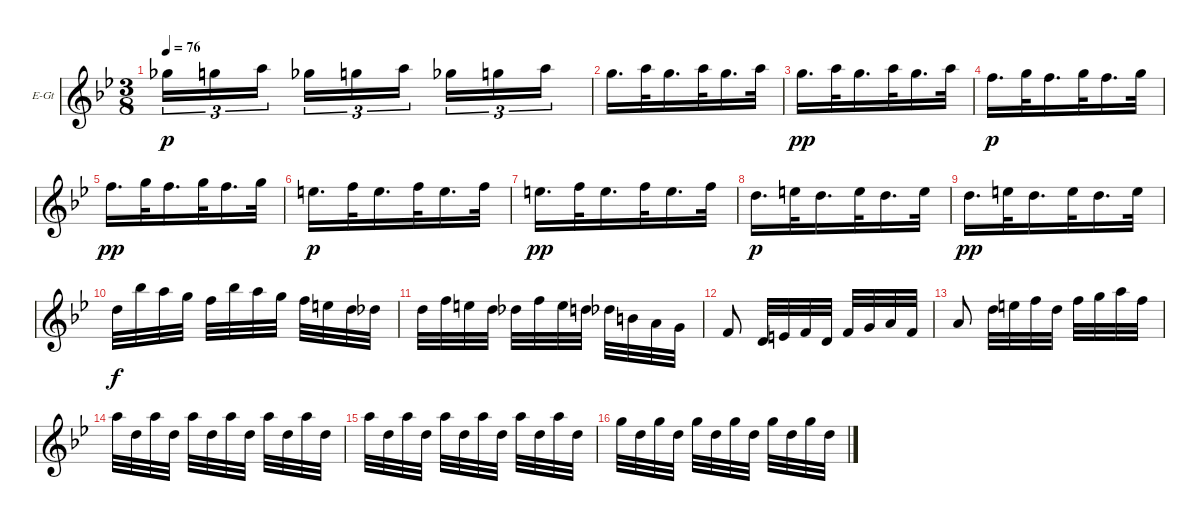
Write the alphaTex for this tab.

\defaultSystemsLayout 4
\bracketExtendMode groupsimilarinstruments
\firstSystemTrackNameOrientation horizontal
\otherSystemsTrackNameOrientation horizontal
\track ("Secondo" "E-Gt") {instrument distortionguitar}
\staff {score}
\tuning (E4 B3 G3 D3 A2 E2)
\ts (3 8)
\tempo 76
\clef g2
\ks gminor
7.2.16{tu (3 2) dy p} 8.2.16{tu (3 2)} 10.2.16{tu (3 2)} 7.2.16{tu (3 2)} 8.2.16{tu (3 2)} 10.2.16{tu (3 2)} 7.2.16{tu (3 2)} 8.2.16{tu (3 2)} 10.2.16{tu (3 2)} |
12.3.16{d} 10.2.32 12.3.16{d} 10.2.32 12.3.16{d} 10.2.32 |
8.2.16{d dy pp} 10.2.32 8.2.16{d} 10.2.32 8.2.16{d} 10.2.32 |
6.2.16{d dy p} 8.2.32 6.2.16{d} 8.2.32 6.2.16{d} 8.2.32 |
6.2.16{d dy pp} 8.2.32 6.2.16{d} 8.2.32 6.2.16{d} 8.2.32 |
9.3.16{d dy p} 10.3.32 9.3.16{d} 10.3.32 9.3.16{d} 10.3.32 |
9.3.16{d dy pp} 10.3.32 9.3.16{d} 10.3.32 9.3.16{d} 10.3.32 |
12.4.16{d dy p} 14.4.32 12.4.16{d} 14.4.32 12.4.16{d} 14.4.32 |
12.4.16{d dy pp} 14.4.32 12.4.16{d} 14.4.32 12.4.16{d} 14.4.32 |
12.4.32{dy f} 11.2.32 10.2.32 8.2.32{beam split} 6.2.32 6.1.32 5.1.32 3.1.32{beam split} 1.1.32 5.2.32 3.2.32 2.2.32 |
3.2.32 1.1.32 5.2.32 3.2.32{beam split} 2.2.32 1.1.32 5.2.32 3.2.32{beam split} 2.2.32 4.3.32 2.3.32 0.3.32 |
3.4.8{beam split} 0.4.32 2.4.32 3.4.32 0.4.32{beam split} 3.4.32 0.3.32 2.3.32 3.4.32 |
2.3.8{beam split} 3.2.32 5.2.32 6.2.32 7.3.32{beam split} 6.2.32 8.2.32 10.2.32 10.3.32 |
10.2.32 12.4.32 10.2.32 12.4.32{beam split} 10.2.32 12.4.32 10.2.32 12.4.32{beam split} 10.2.32 12.4.32 10.2.32 12.4.32 |
10.2.32 12.4.32 10.2.32 12.4.32{beam split} 10.2.32 12.4.32 10.2.32 12.4.32{beam split} 10.2.32 12.4.32 10.2.32 12.4.32 |
12.3.32 12.4.32 12.3.32 12.4.32{beam split} 12.3.32 12.4.32 12.3.32 12.4.32{beam split} 12.3.32 12.4.32 12.3.32 12.4.32
